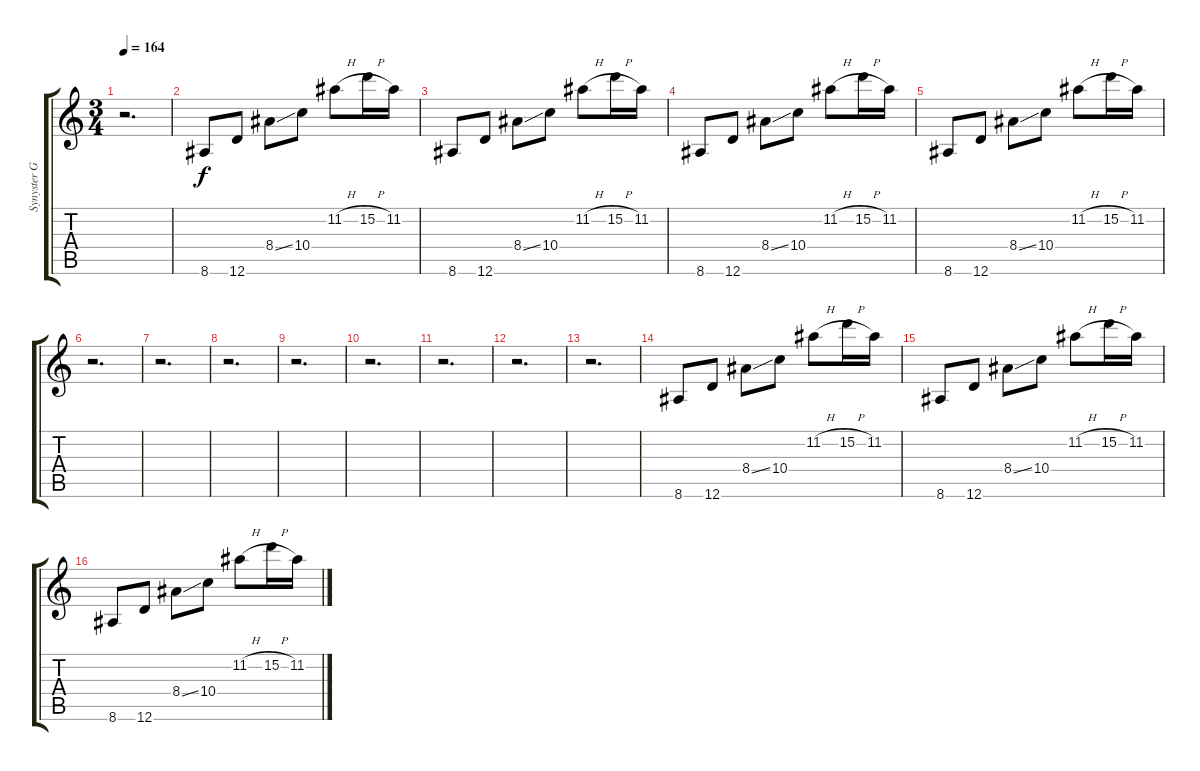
\track ("Synyster Gates (Neutral Lead 1)" "Synyster G") {instrument distortionguitar}
\staff {score tabs}
\tuning (E4 B3 G3 D3 A2 D2) {hide}
\ts (3 4)
\tempo 164
\clef g2
\ks c
r.2{d dy f} |
8.6.8 12.6.8 8.4{ss}.8 10.4.8 11.2{h}.8 15.2{h}.16 11.2.16 |
8.6.8 12.6.8 8.4{ss}.8 10.4.8 11.2{h}.8 15.2{h}.16 11.2.16 |
8.6.8 12.6.8 8.4{ss}.8 10.4.8 11.2{h}.8 15.2{h}.16 11.2.16 |
8.6.8 12.6.8 8.4{ss}.8 10.4.8 11.2{h}.8 15.2{h}.16 11.2.16 |
r.2{d} |
r.2{d} |
r.2{d} |
r.2{d} |
r.2{d} |
r.2{d} |
r.2{d} |
r.2{d} |
8.6.8 12.6.8 8.4{ss}.8 10.4.8 11.2{h}.8 15.2{h}.16 11.2.16 |
8.6.8 12.6.8 8.4{ss}.8 10.4.8 11.2{h}.8 15.2{h}.16 11.2.16 |
8.6.8 12.6.8 8.4{ss}.8 10.4.8 11.2{h}.8 15.2{h}.16 11.2.16
